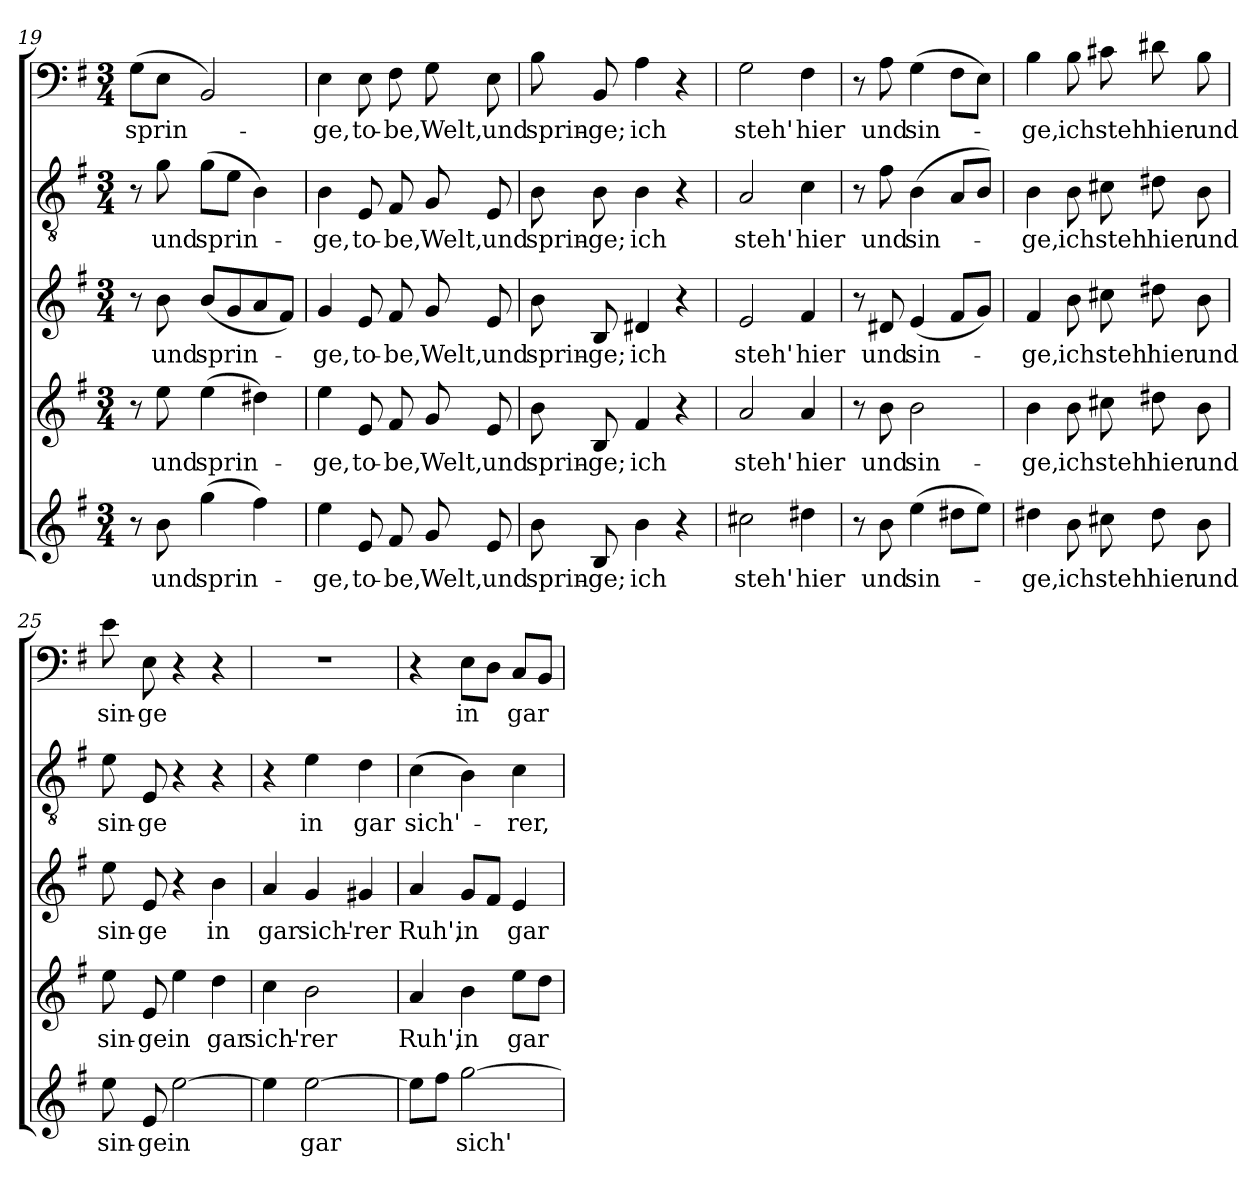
**kern	**text	**kern	**text	**kern	**text	**kern	**text	**kern	**text
*part5	*part5	*part4	*part4	*part3	*part3	*part2	*part2	*part1	*part1
*staff5	*staff5	*staff4	*staff4	*staff3	*staff3	*staff2	*staff2	*staff1	*staff1
*clefG2	*	*clefG2	*	*clefG2	*	*clefGv2	*	*clefF4	*
*k[f#]	*	*k[f#]	*	*k[f#]	*	*k[f#]	*	*k[f#]	*
*e:	*	*e:	*	*e:	*	*e:	*	*e:	*
*M3/4	*	*M3/4	*	*M3/4	*	*M3/4	*	*M3/4	*
=19	=19	=19	=19	=19	=19	=19	=19	=19	=19
8r	.	8r	.	8r	.	8r	.	(8G\L	sprin-
8b\	und	8ee\	und	8b\	und	8g\	und	8E\J	.
(4gg\	sprin-	(4ee\	sprin-	(8b/L	sprin-	(8g\L	sprin-	2BB/)	.
.	.	.	.	8g/	.	8e\J	.	.	.
4ff#\)	.	4dd#X\)	.	8a/	.	4B\)	.	.	.
.	.	.	.	8f#/J)	.	.	.	.	.
=20	=20	=20	=20	=20	=20	=20	=20	=20	=20
4ee\	-ge,	4ee\	-ge,	4g/	-ge,	4B\	-ge,	4E\	-ge,
8e/	to-	8e/	to-	8e/	to-	8E/	to-	8E\	to-
8f#/	-be,	8f#/	-be,	8f#/	-be,	8F#/	-be,	8F#\	-be,
8g/	Welt,	8g/	Welt,	8g/	Welt,	8G/	Welt,	8G\	Welt,
8e/	und	8e/	und	8e/	und	8E/	und	8E\	und
=21	=21	=21	=21	=21	=21	=21	=21	=21	=21
8b\	sprin-	8b\	sprin-	8b\	sprin-	8B\	sprin-	8B\	sprin-
8B/	-ge;	8B/	-ge;	8B/	-ge;	8B\	-ge;	8BB/	-ge;
4b\	ich	4f#/	ich	4d#X/	ich	4B\	ich	4A\	ich
4r	.	4r	.	4r	.	4r	.	4r	.
=22	=22	=22	=22	=22	=22	=22	=22	=22	=22
2cc#X\	steh'	2a/	steh'	2e/	steh'	2A/	steh'	2G\	steh'
4dd#X\	hier	4a/	hier	4f#/	hier	4c\	hier	4F#\	hier
=23	=23	=23	=23	=23	=23	=23	=23	=23	=23
8r	.	8r	.	8r	.	8r	.	8r	.
8b\	und	8b\	und	8d#X/	und	8f#\	und	8A\	und
(4ee\	sin-	2b\	sin-	(4e/	sin-	(4B\	sin-	(4G\	sin-
8dd#X\L	.	.	.	8f#/L	.	8A/L	.	8F#\L	.
8ee\J)	.	.	.	8g/J)	.	8B/J)	.	8E\J)	.
=24	=24	=24	=24	=24	=24	=24	=24	=24	=24
4dd#X\	-ge,	4b\	-ge,	4f#/	-ge,	4B\	-ge,	4B\	-ge,
8b\	ich	8b\	ich	8b\	ich	8B\	ich	8B\	ich
8cc#X\	steh'	8cc#X\	steh'	8cc#X\	steh'	8c#X\	steh'	8c#X\	steh'
8dd#\	hier	8dd#X\	hier	8dd#X\	hier	8d#X\	hier	8d#X\	hier
8b\	und	8b\	und	8b\	und	8B\	und	8B\	und
=25	=25	=25	=25	=25	=25	=25	=25	=25	=25
8ee\	sin-	8ee\	sin-	8ee\	sin-	8e\	sin-	8e\	sin-
8e/	-ge	8e/	-ge	8e/	-ge	8E/	-ge	8E\	-ge
[2ee\	in	4ee\	in	4r	.	4r	.	4r	.
.	.	4dd\	gar	4b\	in	4r	.	4r	.
=26	=26	=26	=26	=26	=26	=26	=26	=26	=26
4ee\]	.	4cc\	sich'-	4a/	gar	4r	.	2.r	.
[2ee\	gar	2b\	-rer	4g/	sich'-	4e\	in	.	.
.	.	.	.	4g#X/	-rer	4d\	gar	.	.
=27	=27	=27	=27	=27	=27	=27	=27	=27	=27
8ee\L]	.	4a/	Ruh',	4a/	Ruh',	(4c\	sich'-	4r	.
8ff#\J	.	.	.	.	.	.	.	.	.
[2gg\	sich'-	4b\	in	8g/L	in	4B\)	.	8E\L	in
.	.	.	.	8f#/J	.	.	.	8D\J	.
.	.	8ee\L	gar	4e/	gar	4c\	-rer,	8C/L	gar
.	.	8dd\J	.	.	.	.	.	8BB/J	.
=	=	=	=	=	=	=	=	=	=
*-	*-	*-	*-	*-	*-	*-	*-	*-	*-
